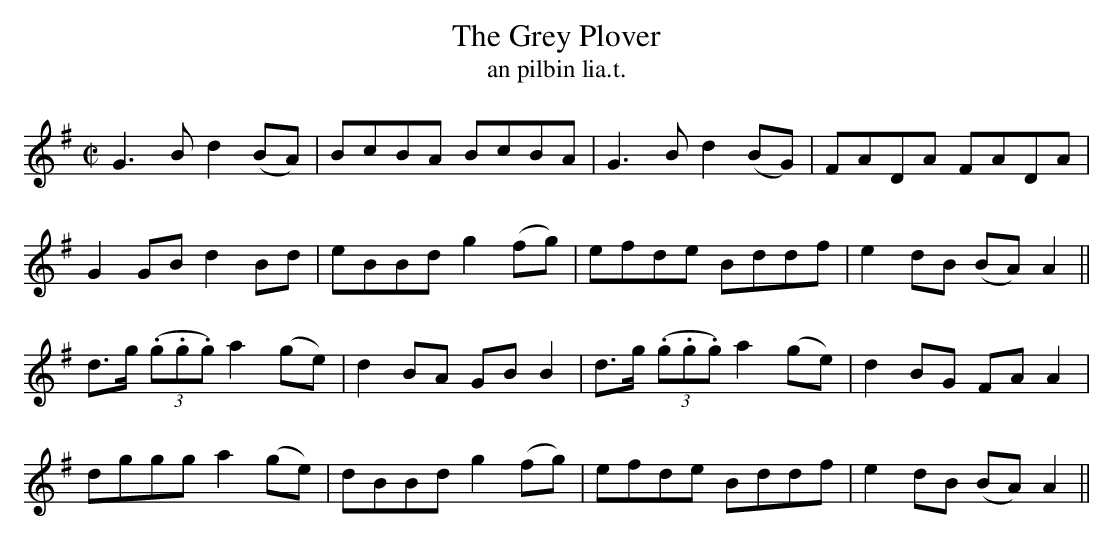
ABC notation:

X:1
T: Grey Plover, The
T: an pilbin lia.t.
M: C|
L: 1/8
K: G
G3 B d2 (BA)|BcBA BcBA|G3 B d2(BG)|FADA FADA|
G2 GB d2 Bd|eBBd g2 (fg)|efde Bddf|e2dB (BA) A2||
d>g ((3.g.g.g) a2 (ge)|d2 BA GB B2|d>g ((3.g.g.g) a2 (ge)|d2 BG FA A2|
dggg a2 (ge)|dBBd g2 (fg)|efde Bddf|e2 dB (BA) A2||
